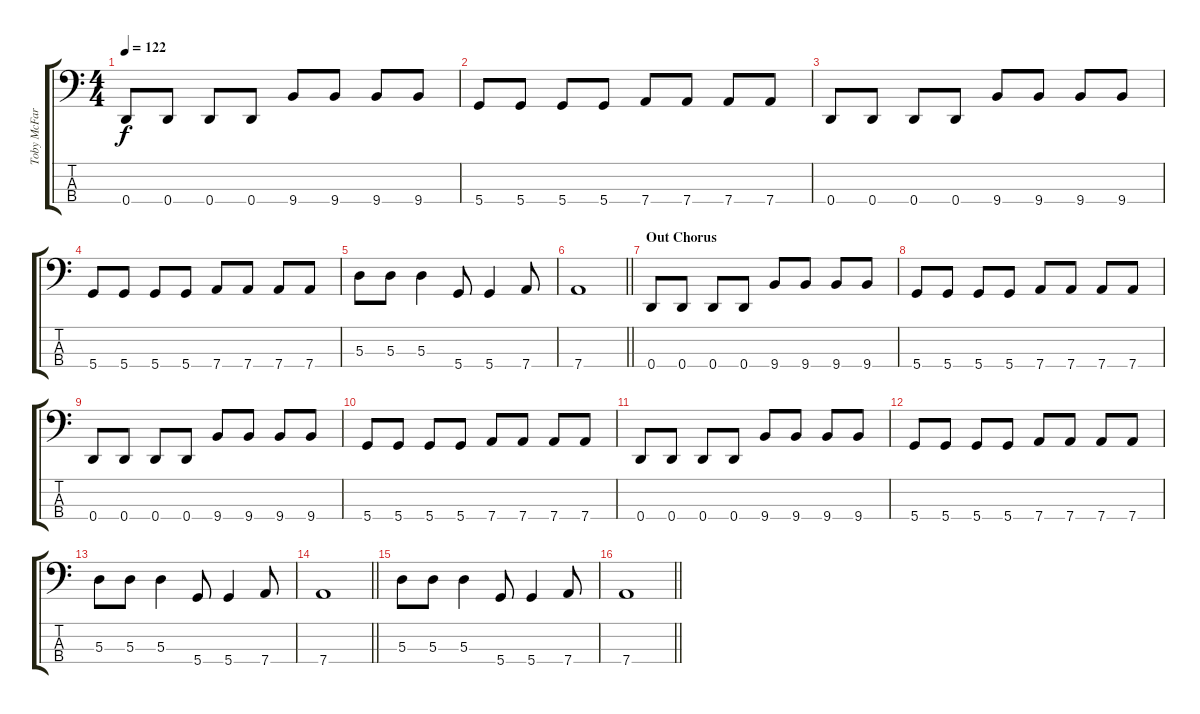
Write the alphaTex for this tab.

\track ("Toby McFarlaine: Bass" "Toby McFar") {instrument electricbassfinger}
\staff {score tabs}
\tuning (G2 D2 A1 D1) {hide}
\ts (4 4)
\tempo 122
\clef f4
\ks c
0.4.8{dy f} 0.4.8 0.4.8 0.4.8 9.4.8 9.4.8 9.4.8 9.4.8 |
5.4.8 5.4.8 5.4.8 5.4.8 7.4.8 7.4.8 7.4.8 7.4.8 |
0.4.8 0.4.8 0.4.8 0.4.8 9.4.8 9.4.8 9.4.8 9.4.8 |
5.4.8 5.4.8 5.4.8 5.4.8 7.4.8 7.4.8 7.4.8 7.4.8 |
5.3.8 5.3.8 5.3.4 5.4.8 5.4.4 7.4.8 |
\barLineRight lightlight
7.4.1 |
\section ("" "Out Chorus")
0.4.8 0.4.8 0.4.8 0.4.8 9.4.8 9.4.8 9.4.8 9.4.8 |
5.4.8 5.4.8 5.4.8 5.4.8 7.4.8 7.4.8 7.4.8 7.4.8 |
0.4.8 0.4.8 0.4.8 0.4.8 9.4.8 9.4.8 9.4.8 9.4.8 |
5.4.8 5.4.8 5.4.8 5.4.8 7.4.8 7.4.8 7.4.8 7.4.8 |
0.4.8 0.4.8 0.4.8 0.4.8 9.4.8 9.4.8 9.4.8 9.4.8 |
5.4.8 5.4.8 5.4.8 5.4.8 7.4.8 7.4.8 7.4.8 7.4.8 |
5.3.8 5.3.8 5.3.4 5.4.8 5.4.4 7.4.8 |
\barLineRight lightlight
7.4.1 |
5.3.8 5.3.8 5.3.4 5.4.8 5.4.4 7.4.8 |
\barLineRight lightlight
7.4.1
